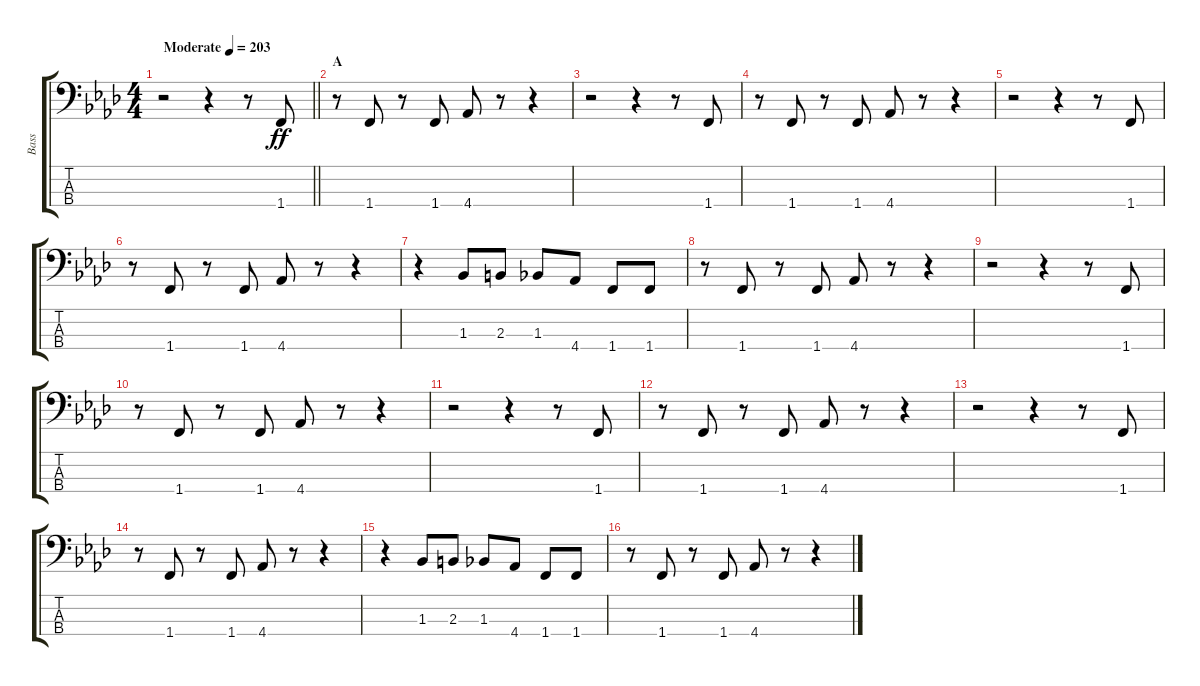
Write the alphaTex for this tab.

\track ("Bass" "Bass") {instrument electricbassfinger}
\staff {score tabs}
\tuning (G2 D2 A1 E1) {hide}
\ts (4 4)
\tempo (203 "Moderate")
\clef f4
\barLineRight lightlight
\ks ab
r.2{dy ff instrument electricbassfinger} r.4 r.8 1.4.8 |
\section ("" "A")
r.8 1.4.8 r.8 1.4.8 4.4.8 r.8 r.4 |
r.2 r.4 r.8 1.4.8 |
r.8 1.4.8 r.8 1.4.8 4.4.8 r.8 r.4 |
r.2 r.4 r.8 1.4.8 |
r.8 1.4.8 r.8 1.4.8 4.4.8 r.8 r.4 |
r.4 1.3.8 2.3.8 1.3.8 4.4.8 1.4.8 1.4.8 |
r.8 1.4.8 r.8 1.4.8 4.4.8 r.8 r.4 |
r.2 r.4 r.8 1.4.8 |
r.8 1.4.8 r.8 1.4.8 4.4.8 r.8 r.4 |
r.2 r.4 r.8 1.4.8 |
r.8 1.4.8 r.8 1.4.8 4.4.8 r.8 r.4 |
r.2 r.4 r.8 1.4.8 |
r.8 1.4.8 r.8 1.4.8 4.4.8 r.8 r.4 |
r.4 1.3.8 2.3.8 1.3.8 4.4.8 1.4.8 1.4.8 |
r.8 1.4.8 r.8 1.4.8 4.4.8 r.8 r.4
